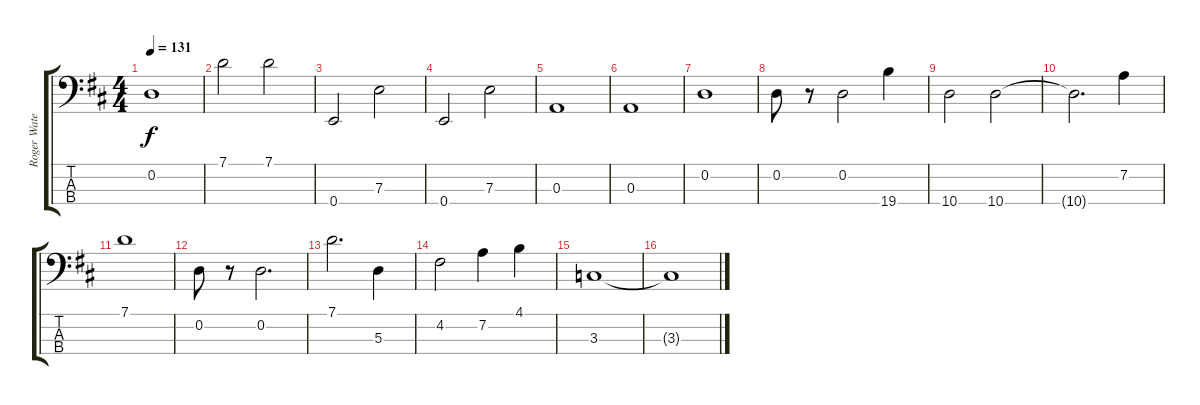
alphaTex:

\track ("Roger Waters" "Roger Wate") {instrument electricbasspick}
\staff {score tabs}
\tuning (G2 D2 A1 E1) {hide}
\ts (4 4)
\tempo 131
\clef f4
\ks d
0.2.1{dy f} |
7.1.2 7.1.2 |
0.4.2 7.3.2 |
0.4.2 7.3.2 |
0.3.1 |
0.3.1 |
0.2.1 |
0.2.8 r.8 0.2.2 19.4.4 |
10.4.2 10.4.2 |
10.4{t}.2{d} 7.2.4 |
7.1.1 |
0.2.8 r.8 0.2.2{d} |
7.1.2{d} 5.3.4 |
4.2.2 7.2.4 4.1.4 |
3.3.1 |
3.3{t}.1
